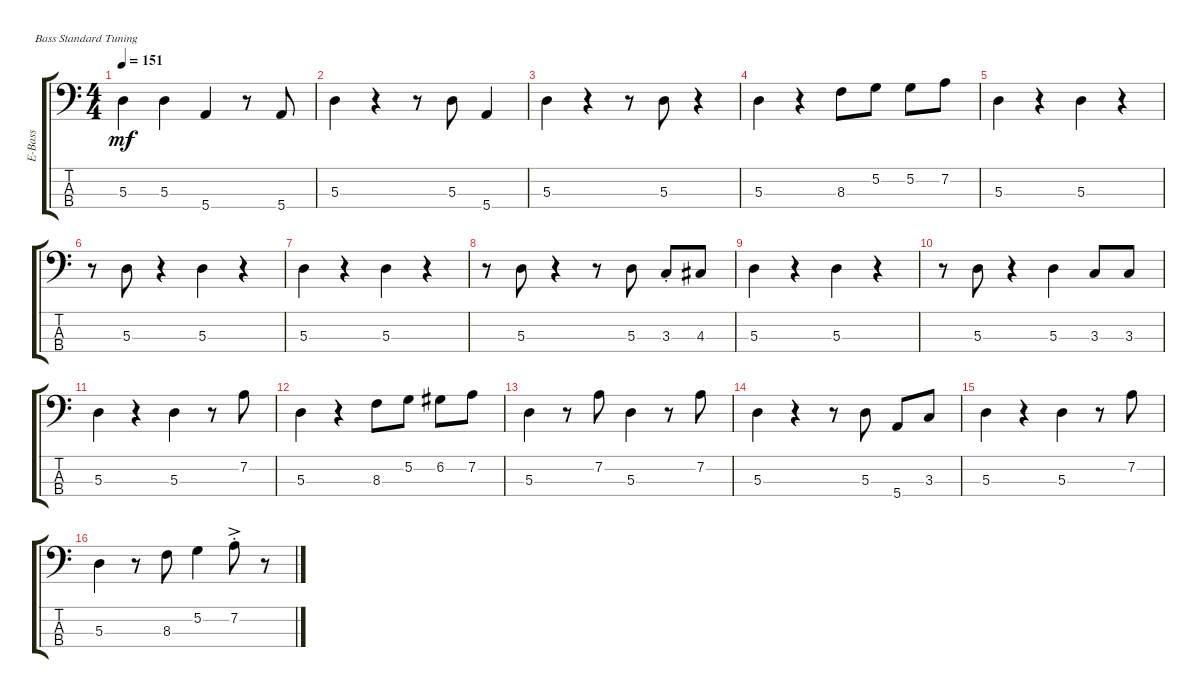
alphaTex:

\bracketExtendMode groupsimilarinstruments
\track ("Electric Bass" "E-Bass") {instrument electricbassfinger}
\staff {score tabs}
\tuning (G2 D2 A1 E1)
\ts (4 4)
\tempo 151
\clef f4
\ks aminor
5.3.4{dy mf} 5.3.4 5.4.4 r.8 5.4.8 |
5.3.4 r.4 r.8 5.3.8 5.4.4 |
5.3.4 r.4 r.8 5.3.8 r.4 |
5.3.4 r.4 8.3.8 5.2.8 5.2.8 7.2.8 |
5.3.4 r.4 5.3.4 r.4 |
r.8 5.3.8 r.4 5.3.4 r.4 |
5.3.4 r.4 5.3.4 r.4 |
r.8 5.3.8 r.4 r.8 5.3.8 3.3{st}.8 4.3{acc #}.8 |
5.3.4 r.4 5.3.4 r.4 |
r.8 5.3.8 r.4 5.3.4 3.3.8 3.3.8 |
5.3.4 r.4 5.3.4 r.8 7.2.8 |
5.3.4 r.4 8.3.8 5.2.8 6.2{acc #}.8 7.2.8 |
5.3.4 r.8 7.2.8 5.3.4 r.8 7.2.8 |
5.3.4 r.4 r.8 5.3.8 5.4.8 3.3.8 |
5.3.4 r.4 5.3.4 r.8 7.2.8 |
5.3.4 r.8 8.3.8 5.2.4 7.2{ac st}.8 r.8
